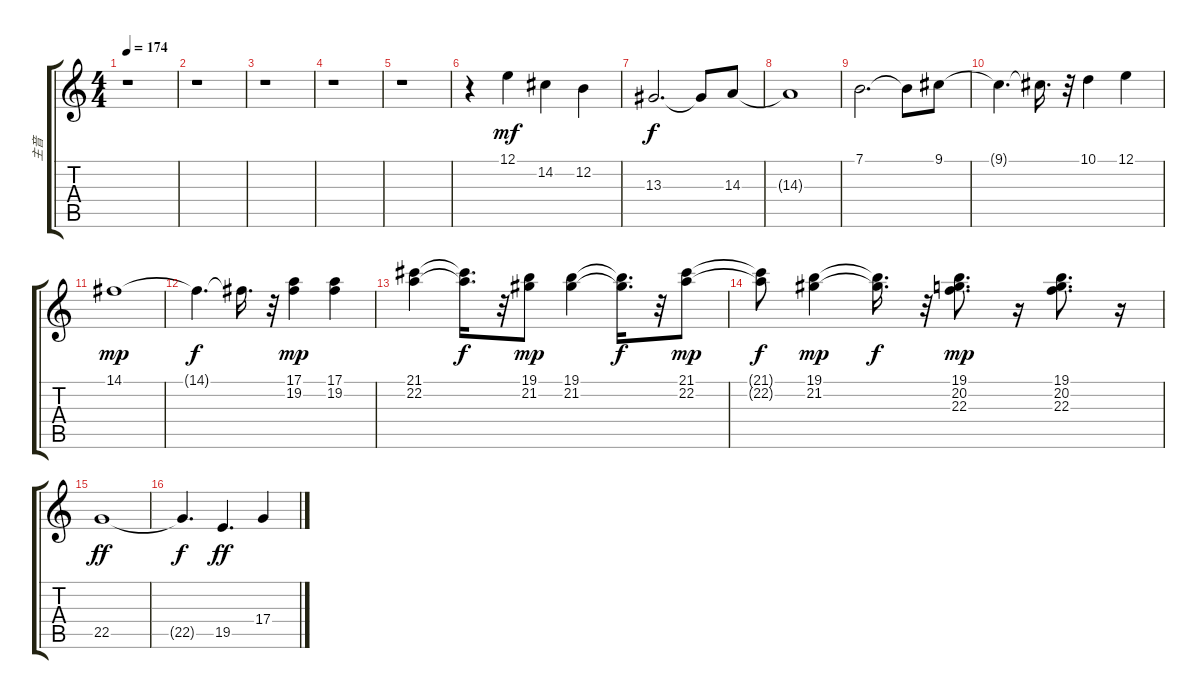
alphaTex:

\track ("主音" "主音") {instrument pad3polysynth}
\staff {score tabs}
\tuning (E4 B3 G3 D3 A2 E2) {hide}
\ts (4 4)
\tempo 174
\clef g2
\ks c
r.1{dy f} |
r.1 |
r.1 |
r.1 |
r.1 |
r.4 12.1.4{dy mf} 14.2.4 12.2.4 |
13.3.2{d dy f} 13.3{t}.8 14.3.8 |
14.3{t}.1 |
7.1.2{d} 7.1{t}.8 9.1.8 |
9.1{t}.4{d} 9.1{t}.16{d} r.32 10.1.4 12.1.4 |
14.1.1{dy mp} |
14.1{t}.4{d dy f} 14.1{t}.16{d} r.32 (17.1 19.2).4{dy mp} (17.1 19.2).4 |
(21.1 22.2).4 (21.1{t} 22.2{t}).16{d dy f} r.32 (19.1 21.2).8{dy mp} (19.1 21.2).4 (19.1{t} 21.2{t}).16{d dy f} r.32 (21.1 22.2).8{dy mp} |
(21.1{t} 22.2{t}).8{dy f} (19.1 21.2).4{dy mp} (19.1{t} 21.2{t}).16{d dy f} r.32 (19.1 20.2 22.3).8{d dy mp} r.16 (19.1 20.2 22.3).8{d} r.16 |
22.5.1{dy ff} |
22.5{t}.4{d dy f} 19.5.4{d dy ff} 17.4.4
